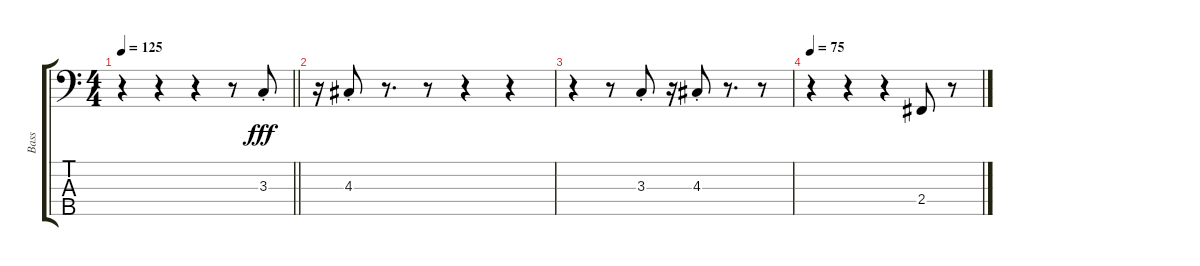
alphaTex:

\track ("Bass" "Bass") {instrument electricbassfinger}
\staff {score tabs}
\tuning (G2 D2 A1 E1 B0) {hide}
\ts (4 4)
\tempo 125
\clef f4
\barLineRight lightlight
\ks c
r.4{txt "" dy fff} r.4 r.4 r.8 3.3{st}.8 |
r.16 4.3{st}.8 r.8{d} r.8 r.4 r.4 |
r.4 r.8 3.3{st}.8 r.16 4.3{st}.8 r.8{d} r.8 |
\tempo 75
r.4{txt ""} r.4 r.4 2.4.8 r.8
